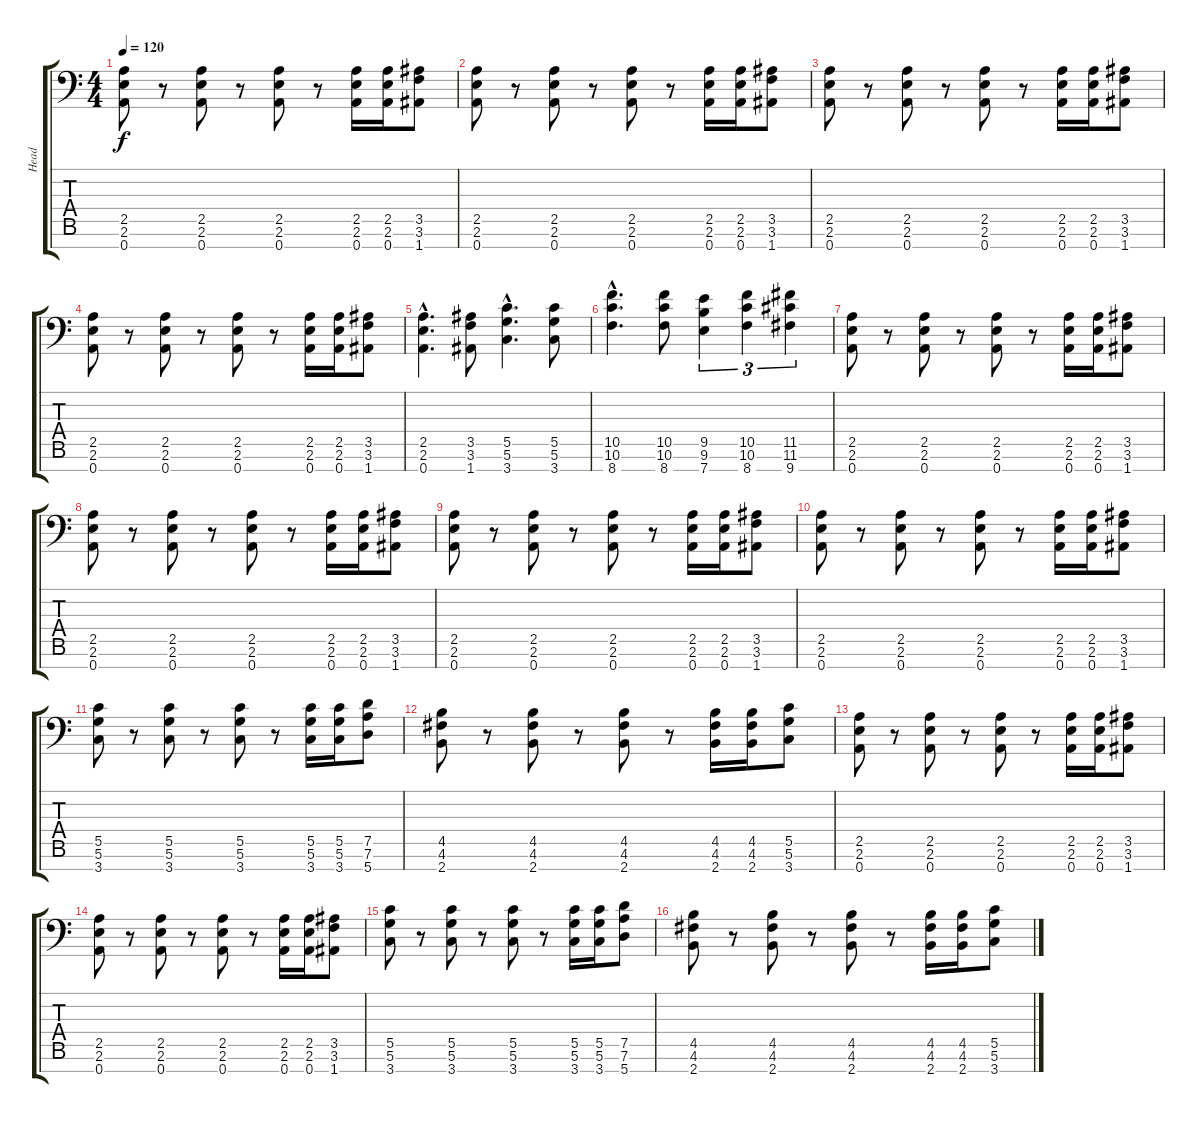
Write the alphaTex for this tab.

\track ("Head" "Head") {instrument distortionguitar}
\staff {score tabs}
\tuning (D4 A3 F3 C3 G2 D2 A1) {hide}
\ts (4 4)
\tempo 120
\clef f4
\ks c
(2.5 2.6 0.7).8{dy f} r.8 (2.5 2.6 0.7).8 r.8 (2.5 2.6 0.7).8 r.8 (2.5 2.6 0.7).16 (2.5 2.6 0.7).16 (3.5 3.6 1.7).8 |
(2.5 2.6 0.7).8 r.8 (2.5 2.6 0.7).8 r.8 (2.5 2.6 0.7).8 r.8 (2.5 2.6 0.7).16 (2.5 2.6 0.7).16 (3.5 3.6 1.7).8 |
(2.5 2.6 0.7).8 r.8 (2.5 2.6 0.7).8 r.8 (2.5 2.6 0.7).8 r.8 (2.5 2.6 0.7).16 (2.5 2.6 0.7).16 (3.5 3.6 1.7).8 |
(2.5 2.6 0.7).8 r.8 (2.5 2.6 0.7).8 r.8 (2.5 2.6 0.7).8 r.8 (2.5 2.6 0.7).16 (2.5 2.6 0.7).16 (3.5 3.6 1.7).8 |
(2.5{hac} 2.6{hac} 0.7{hac}).4{d} (3.5 3.6 1.7).8 (5.5{hac} 5.6{hac} 3.7{hac}).4{d} (5.5 5.6 3.7).8 |
(10.5{hac} 10.6{hac} 8.7{hac}).4{d} (10.5 10.6 8.7).8 (9.5 9.6 7.7).4{tu (3 2)} (10.5 10.6 8.7).4{tu (3 2)} (11.5 11.6 9.7).4{tu (3 2)} |
(2.5 2.6 0.7).8 r.8 (2.5 2.6 0.7).8 r.8 (2.5 2.6 0.7).8 r.8 (2.5 2.6 0.7).16 (2.5 2.6 0.7).16 (3.5 3.6 1.7).8 |
(2.5 2.6 0.7).8 r.8 (2.5 2.6 0.7).8 r.8 (2.5 2.6 0.7).8 r.8 (2.5 2.6 0.7).16 (2.5 2.6 0.7).16 (3.5 3.6 1.7).8 |
(2.5 2.6 0.7).8 r.8 (2.5 2.6 0.7).8 r.8 (2.5 2.6 0.7).8 r.8 (2.5 2.6 0.7).16 (2.5 2.6 0.7).16 (3.5 3.6 1.7).8 |
(2.5 2.6 0.7).8 r.8 (2.5 2.6 0.7).8 r.8 (2.5 2.6 0.7).8 r.8 (2.5 2.6 0.7).16 (2.5 2.6 0.7).16 (3.5 3.6 1.7).8 |
(5.5 5.6 3.7).8 r.8 (5.5 5.6 3.7).8 r.8 (5.5 5.6 3.7).8 r.8 (5.5 5.6 3.7).16 (5.5 5.6 3.7).16 (7.5 7.6 5.7).8 |
(4.5 4.6 2.7).8 r.8 (4.5 4.6 2.7).8 r.8 (4.5 4.6 2.7).8 r.8 (4.5 4.6 2.7).16 (4.5 4.6 2.7).16 (5.5 5.6 3.7).8 |
(2.5 2.6 0.7).8 r.8 (2.5 2.6 0.7).8 r.8 (2.5 2.6 0.7).8 r.8 (2.5 2.6 0.7).16 (2.5 2.6 0.7).16 (3.5 3.6 1.7).8 |
(2.5 2.6 0.7).8 r.8 (2.5 2.6 0.7).8 r.8 (2.5 2.6 0.7).8 r.8 (2.5 2.6 0.7).16 (2.5 2.6 0.7).16 (3.5 3.6 1.7).8 |
(5.5 5.6 3.7).8 r.8 (5.5 5.6 3.7).8 r.8 (5.5 5.6 3.7).8 r.8 (5.5 5.6 3.7).16 (5.5 5.6 3.7).16 (7.5 7.6 5.7).8 |
(4.5 4.6 2.7).8 r.8 (4.5 4.6 2.7).8 r.8 (4.5 4.6 2.7).8 r.8 (4.5 4.6 2.7).16 (4.5 4.6 2.7).16 (5.5 5.6 3.7).8
